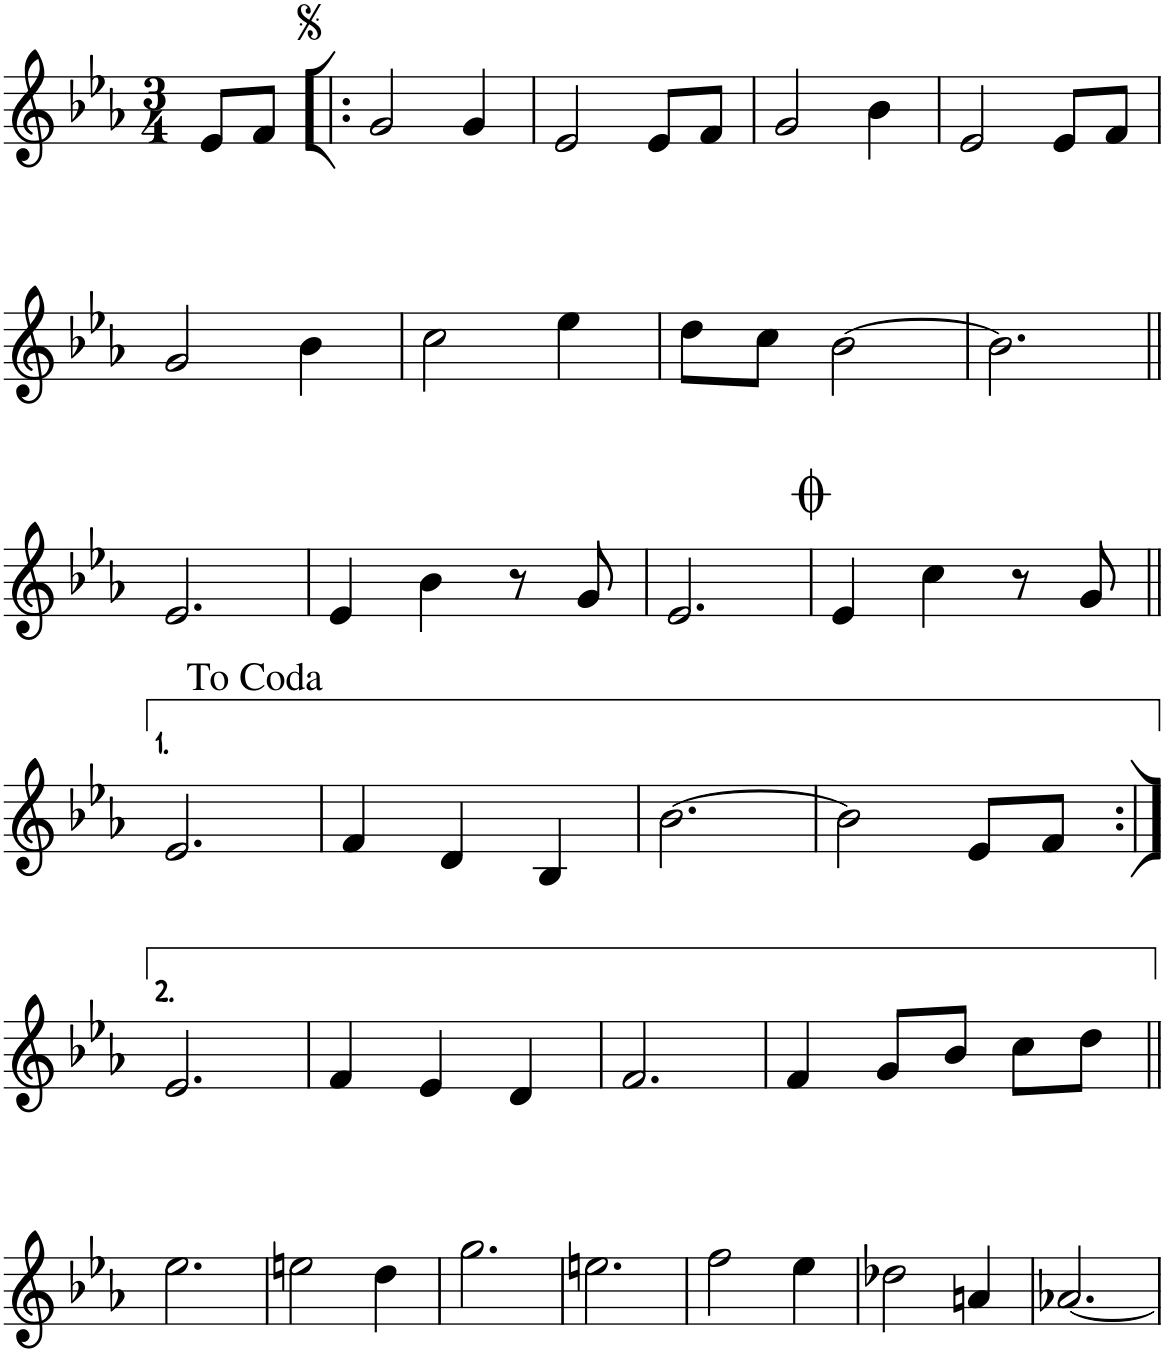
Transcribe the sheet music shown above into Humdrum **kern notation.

**kern
*part1
*staff1
*I"Piano
*I'Pno
*clefG2
*k[b-e-a-]
*M3/4
=1
8e-/L
8f/J
=2!|:
2g/
4g/
=3
2e-/
8e-/L
8f/J
=4
2g/
4b-\
=5
2e-/
8e-/L
8f/J
!!LO:LB:g=z
=6
2g/
4b-\
=7
2cc\
4ee-\
=8
8dd\L
8cc\J
[2b-\
=9
2.b-\]
!!LO:LB:g=z
=10||
2.e-/
=11
4e-/
4b-\
8r
8g/
=12
2.e-/
=13
4e-/
4cc\
8r
8g/
!!LO:LB:g=z
=14||
2.e-/
=15
4f/
4d/
4B-/
=16
[2.b-\
=17
2b-\]
8e-/L
8f/J
!!LO:LB:g=z
=18:|!
2.e-/
=19
4f/
4e-/
4d/
=20
2.f/
=21
4f/
8g/L
8b-/J
8cc\L
8dd\J
!!LO:LB:g=z
=22||
2.ee-\
=23
2een\
4dd\
=24
2.gg\
=25
2.een\
=26
2ff\
4ee-\
=27
2dd-X\
4an/
=28
[2.a-X/
=
*-
